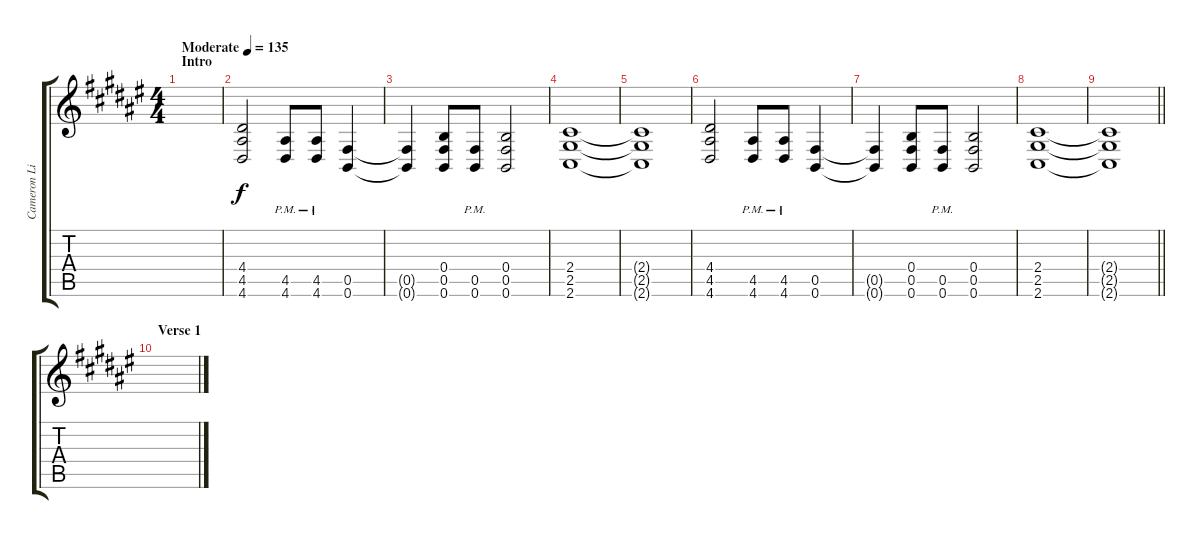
\track ("Cameron Liddell" "Cameron Li") {instrument distortionguitar}
\staff {score tabs}
\tuning (Db4 Ab3 E3 B2 Gb2 B1) {hide}
\ts (4 4)
\section ("" "Intro")
\tempo (135 "Moderate")
\clef g2
\ks d#minor
|
(4.4 4.5 4.6).2 (4.5{pm} 4.6{pm}).8 (4.5{pm} 4.6{pm}).8 (0.5 0.6).4 |
(0.5{t} 0.6{t}).4 (0.4 0.5 0.6).8 (0.5{pm} 0.6{pm}).8 (0.4 0.5 0.6).2 |
(2.4 2.5 2.6).1 |
(2.4{t} 2.5{t} 2.6{t}).1 |
(4.4 4.5 4.6).2 (4.5{pm} 4.6{pm}).8 (4.5{pm} 4.6{pm}).8 (0.5 0.6).4 |
(0.5{t} 0.6{t}).4 (0.4 0.5 0.6).8 (0.5{pm} 0.6{pm}).8 (0.4 0.5 0.6).2 |
(2.4 2.5 2.6).1 |
\barLineRight lightlight
(2.4{t} 2.5{t} 2.6{t}).1 |
\section ("" "Verse 1")
